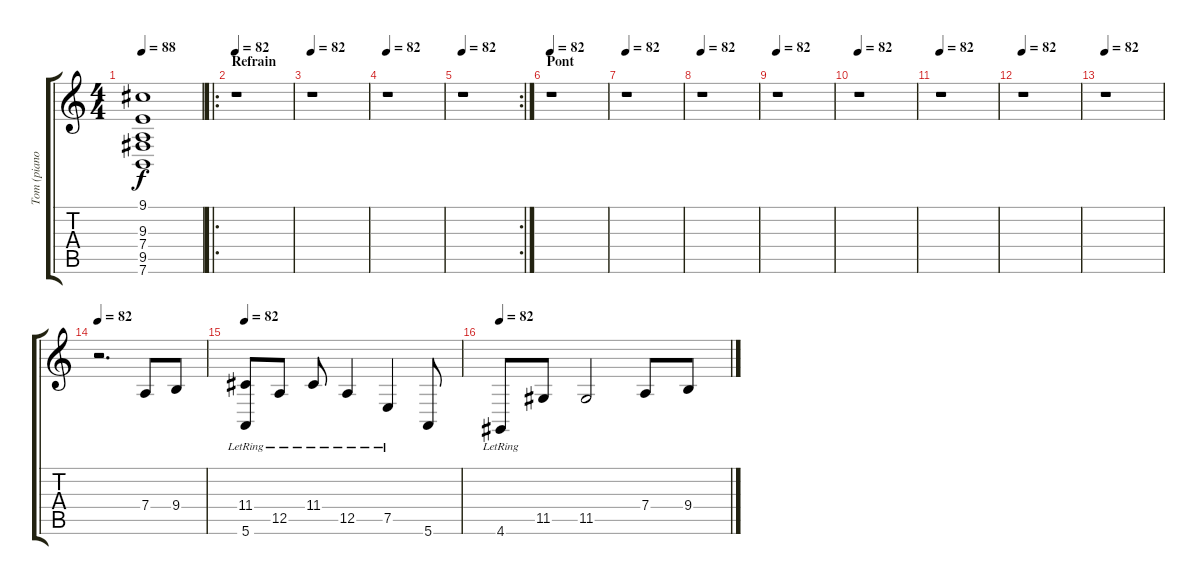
\track ("Tom (piano)" "Tom (piano") {instrument acousticgrandpiano}
\staff {score tabs}
\tuning (E4 B3 G3 D3 A2 E2) {hide}
\ts (4 4)
\tempo 88
\clef g2
\ks c
(9.1{t} 9.3{t} 7.4{t} 9.5{t} 7.6{t}).1{dy f} |
\ro
\section ("" "Refrain")
\tempo 82
r.1{instrument acousticgrandpiano} |
\tempo 82
r.1 |
\tempo 82
r.1 |
\rc 2
\tempo 82
r.1 |
\section ("" "Pont")
\tempo 82
r.1 |
\tempo 82
r.1 |
\tempo 82
r.1 |
\tempo 82
r.1 |
\tempo 82
r.1 |
\tempo 82
r.1 |
\tempo 82
r.1 |
\tempo 82
r.1 |
\tempo 82
r.2{d} 7.4.8 9.4.8 |
\tempo 82
(11.4{lr} 5.6{lr}).8 12.5{lr}.8 11.4{lr}.8 12.5{lr}.4 7.5{lr}.4 5.6.8 |
\tempo 82
4.6{lr}.8 11.5.8 11.5.2 7.4.8 9.4.8
